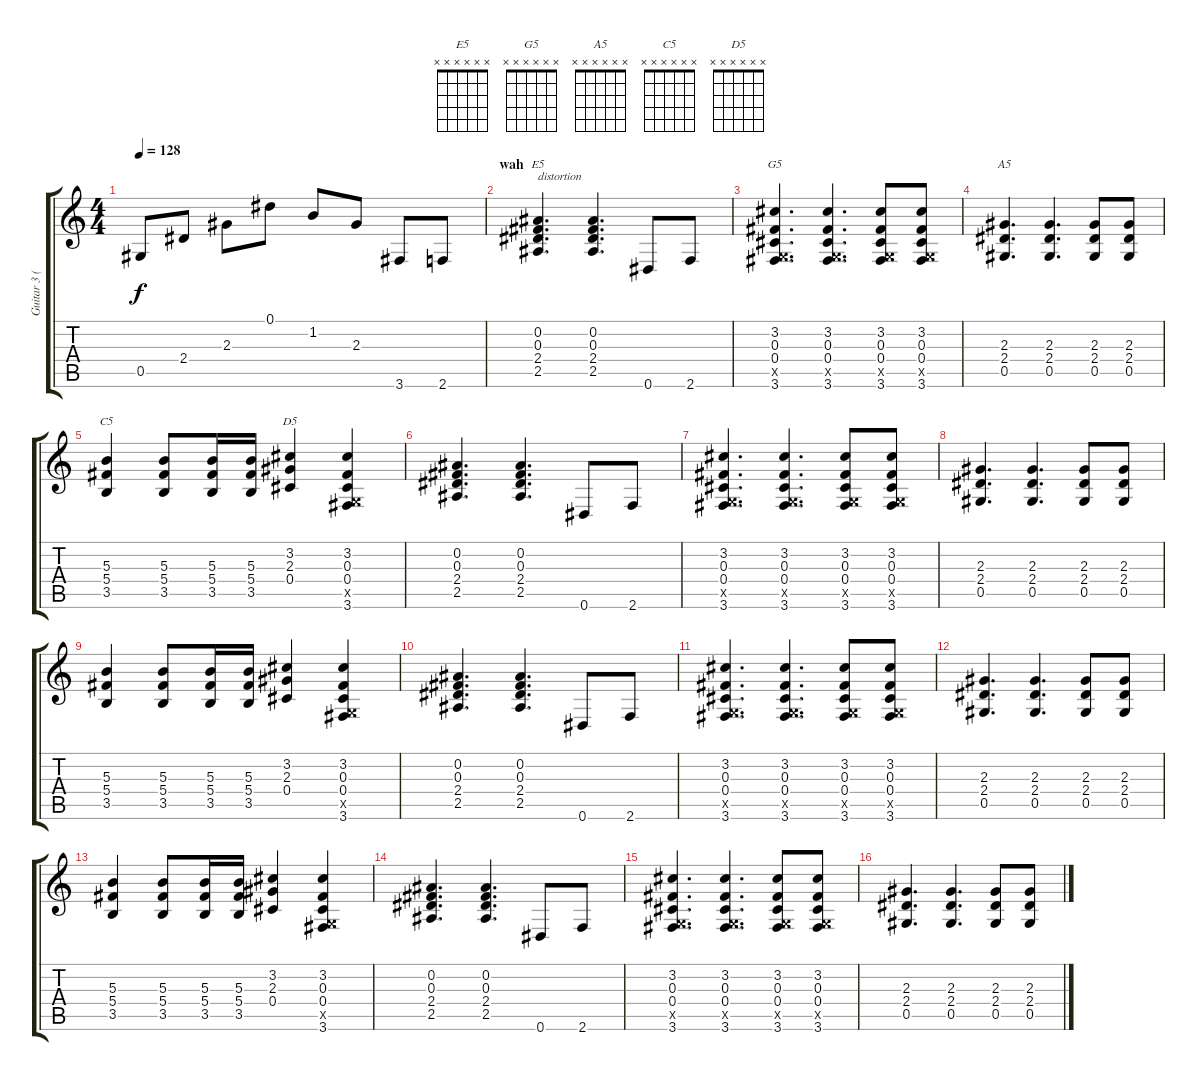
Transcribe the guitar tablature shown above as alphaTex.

\track ("Guitar 3 (Slash)" "Guitar 3 (") {instrument electricguitarjazz}
\staff {score tabs}
\tuning (Eb4 Bb3 Gb3 Db3 Ab2 Eb2) {hide}
\chord ("E5" x x x x x x)
\chord ("G5" x x x x x x)
\chord ("A5" x x x x x x)
\chord ("C5" x x x x x x)
\chord ("D5" x x x x x x)
\ts (4 4)
\tempo 128
\clef g2
\ks c
0.5.8{dy f} 2.4.8 2.3.8 0.1.8 1.2.8 2.3.8 3.6.8 2.6.8 |
\section ("" "wah")
(0.2 0.3 2.4 2.5).4{d ch "E5" txt "distortion" volume 9 instrument overdrivenguitar} (0.2 0.3 2.4 2.5).4{d} 0.6.8 2.6.8 |
(3.2 0.3 0.4 -1.5{x} 3.6).4{d ch "G5"} (3.2 0.3 0.4 -1.5{x} 3.6).4{d} (3.2 0.3 0.4 -1.5{x} 3.6).8 (3.2 0.3 0.4 -1.5{x} 3.6).8 |
(2.3 2.4 0.5).4{d ch "A5"} (2.3 2.4 0.5).4{d} (2.3 2.4 0.5).8 (2.3 2.4 0.5).8 |
(5.3 5.4 3.5).4{ch "C5"} (5.3 5.4 3.5).8 (5.3 5.4 3.5).16 (5.3 5.4 3.5).16 (3.2 2.3 0.4).4{ch "D5"} (3.2 0.3 0.4 -1.5{x} 3.6).4 |
(0.2 0.3 2.4 2.5).4{d} (0.2 0.3 2.4 2.5).4{d} 0.6.8 2.6.8 |
(3.2 0.3 0.4 -1.5{x} 3.6).4{d} (3.2 0.3 0.4 -1.5{x} 3.6).4{d} (3.2 0.3 0.4 -1.5{x} 3.6).8 (3.2 0.3 0.4 -1.5{x} 3.6).8 |
(2.3 2.4 0.5).4{d} (2.3 2.4 0.5).4{d} (2.3 2.4 0.5).8 (2.3 2.4 0.5).8 |
(5.3 5.4 3.5).4 (5.3 5.4 3.5).8 (5.3 5.4 3.5).16 (5.3 5.4 3.5).16 (3.2 2.3 0.4).4 (3.2 0.3 0.4 -1.5{x} 3.6).4 |
(0.2 0.3 2.4 2.5).4{d} (0.2 0.3 2.4 2.5).4{d} 0.6.8 2.6.8 |
(3.2 0.3 0.4 -1.5{x} 3.6).4{d} (3.2 0.3 0.4 -1.5{x} 3.6).4{d} (3.2 0.3 0.4 -1.5{x} 3.6).8 (3.2 0.3 0.4 -1.5{x} 3.6).8 |
(2.3 2.4 0.5).4{d} (2.3 2.4 0.5).4{d} (2.3 2.4 0.5).8 (2.3 2.4 0.5).8 |
(5.3 5.4 3.5).4 (5.3 5.4 3.5).8 (5.3 5.4 3.5).16 (5.3 5.4 3.5).16 (3.2 2.3 0.4).4 (3.2 0.3 0.4 -1.5{x} 3.6).4 |
(0.2 0.3 2.4 2.5).4{d} (0.2 0.3 2.4 2.5).4{d} 0.6.8 2.6.8 |
(3.2 0.3 0.4 -1.5{x} 3.6).4{d} (3.2 0.3 0.4 -1.5{x} 3.6).4{d} (3.2 0.3 0.4 -1.5{x} 3.6).8 (3.2 0.3 0.4 -1.5{x} 3.6).8 |
(2.3 2.4 0.5).4{d} (2.3 2.4 0.5).4{d} (2.3 2.4 0.5).8 (2.3 2.4 0.5).8
